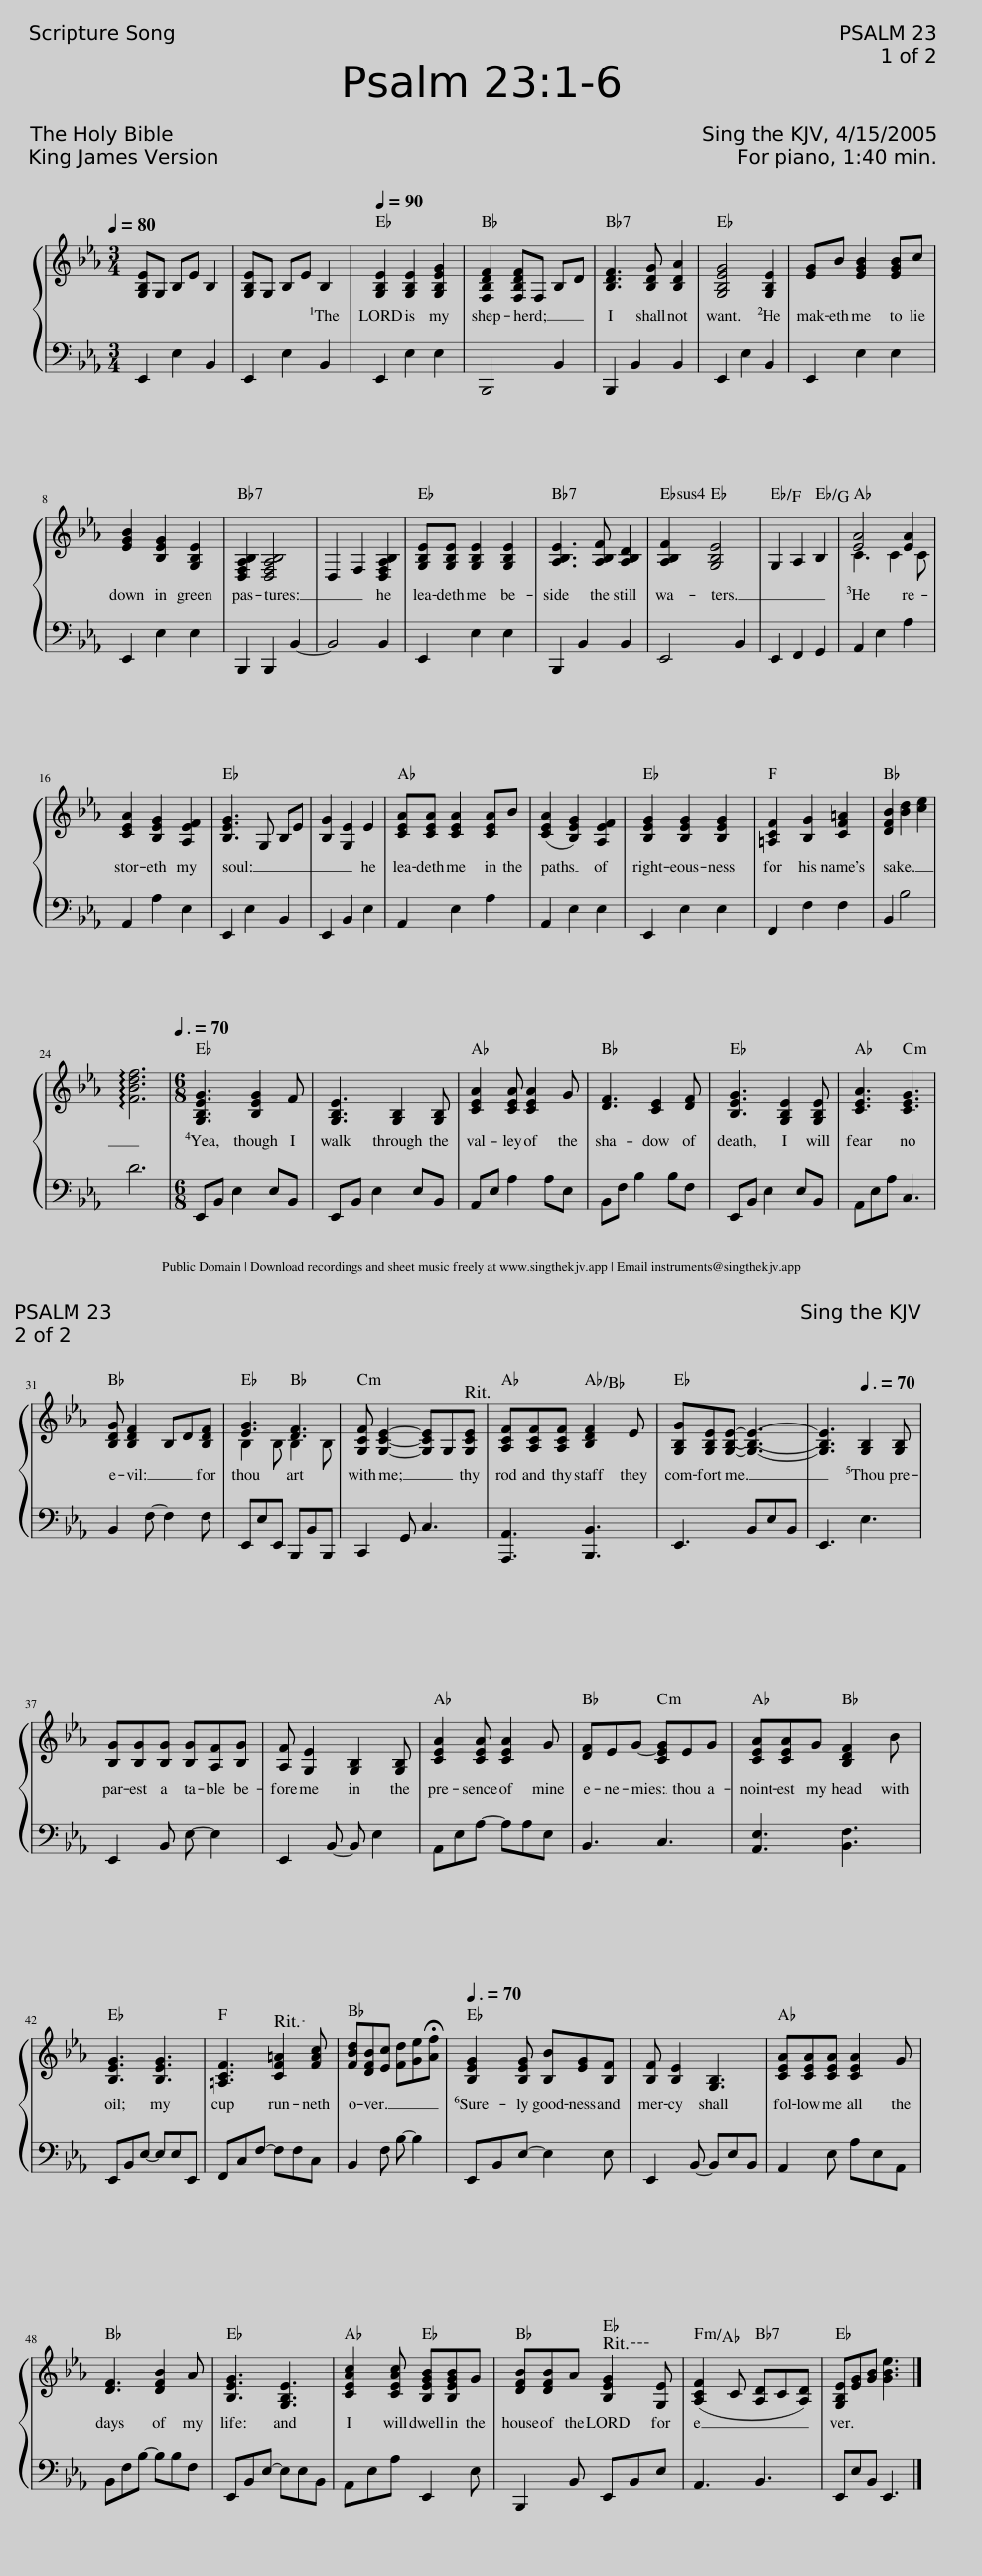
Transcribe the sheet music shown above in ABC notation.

X:1
%%score { ( 1 3 ) | 2 }
L:1/8
Q:1/4=80
M:3/4
I:linebreak $
K:Eb
V:1 treble
V:3 treble
V:2 bass
V:1
 [G,B,E]G, B,E B,2 | [G,B,E]G, B,E B,2 |[Q:1/4=90] [G,B,E]2 [G,B,E]2 [G,B,EG]2 | [F,B,DF]2 [F,B,DF]F, B,D | [B,DF]3 [B,DG] [B,DA]2 | %5
 [G,B,EG]4 [G,B,E]2 | [EG]B [EGB]2 [EGB]c |$ [EGB]2 [B,EG]2 [G,B,E]2 | [D,F,A,B,]2 [D,F,A,B,]4 | D,2 F,2 [D,F,A,B,]2 | %10
 [G,B,E][G,B,E] [G,B,E]2 [G,B,E]2 | [A,B,E]3 [A,B,F] [A,B,D]2 | [A,B,F]2 [G,B,E]4 | G,2 A,2 B,2 | [EA]4 [EA]2 |$ %15
 [CEA]2 [B,EG]2 [A,EF]2 | [B,EG]3 G, B,E | [B,G]2 [G,E]2 E2 | [CEA][CEA] [CEA]2 [CEA]B | ([CEA]2 [B,EG]2) [A,EF]2 | %20
 [B,EG]2 [B,EG]2 [B,EG]2 | [=A,CF]2 [B,G]2 [CF=A]2 | [DFB]2 [Bd]2 [ce]2 |$ !arpeggio![FBdf]6 |[M:6/8][Q:3/8=70] [G,B,EG]3 [B,EG]2 F | %25
 [G,B,E]3 [G,B,]2 [G,B,] | [CEA]2 [CEA] [CEA]2 G | [DF]3 [CE]2 [DF] | [B,EG]3 [G,B,E]2 [G,B,E] | [CEA]3 [CEG]3 |$ %30
 [B,DG] [B,DF]2 B,D[B,DF] | [EG]3 [DF]3 | [G,CF] [G,CE]2- [G,CE]G,[G,CE] | [A,CF][A,CF][A,CF] [B,DF]2 E | [G,B,G][G,B,E][G,B,E]- [G,B,E]3- | %35
 [G,B,E]3[Q:3/8=70] [G,B,]2 [G,B,] |$ [B,G][B,G][B,G] [B,G][A,F][B,G] | [A,F] [G,E]2 [G,B,]2 [G,B,] | [CEA]2 [CEA] [CEA]2 G | [DF]EG- [CEG]EG | %40
 [CEA][CEA]G [B,DF]2 B |$ [B,EG]3 [B,EG]3 | [=A,CF]3 [CF=A]2 [FAc] | [FBd][DFB][Ec] [Fd][Ge]!fermata![Af] |[Q:3/8=70] [B,EG]2 [B,EG] [B,B][EG][B,F] | %45
 [B,F] [B,E]2 [G,B,]3 | [CEA][CEA][CEA] [CEA]2 G |$ [DF]3 [DFB]2 A | [B,EG]3 [G,B,E]3 | [CEAc]2 [CEAc] [B,EGB][B,EGB]G | %50
 [DFB][DFB]A [B,EG]2 [G,E] | ([A,CF]2 C [A,D]C[A,D]) | [G,B,E][EG][GB] [GBe]3 |] %53
V:2
 E,,2 E,2 B,,2 | E,,2 E,2 B,,2 | E,,2 E,2 E,2 | B,,,4 B,,2 | B,,,2 B,,2 B,,2 | %5
 E,,2 E,2 B,,2 | E,,2 E,2 E,2 |$ E,,2 E,2 E,2 | B,,,2 B,,,2 B,,2- | B,,4 B,,2 | %10
 E,,2 E,2 E,2 | B,,,2 B,,2 B,,2 | E,,4 B,,2 | E,,2 F,,2 G,,2 | A,,2 E,2 A,2 |$ %15
 A,,2 A,2 E,2 | E,,2 E,2 B,,2 | E,,2 B,,2 E,2 | A,,2 E,2 A,2 | A,,2 E,2 E,2 | %20
 E,,2 E,2 E,2 | F,,2 F,2 F,2 | B,,2 B,4 |$ D6 |[M:6/8] E,,B,, E,2 E,B,, | %25
 E,,B,, E,2 E,B,, | A,,E, A,2 A,E, | B,,F, B,2 B,F, | E,,B,, E,2 E,B,, | A,,E,A, C,3 |$ %30
 B,,2 F,- F,2 F, | E,,E,E,, B,,,B,,B,,, | C,,2 G,, C,3 | [A,,,A,,]3 [B,,,B,,]3 | E,,3 B,,E,B,, | %35
 E,,3 E,3 |$ E,,2 B,, E,- E,2 | E,,2 B,,- B,, E,2 | A,,E,A,- A,A,E, | B,,3 C,3 | %40
 [A,,E,]3 [B,,F,]3 |$ E,,B,,E,- E,E,E,, | F,,C,F,- F,F,C, | B,,2 F, B,- B,2 | E,,B,,E,- E,2 E, | %45
 E,,2 B,,- B,,E,B,, | A,,2 E, A,E,A,, |$ B,,F,B,- B,B,F, | E,,B,,E,- E,E,B,, | A,,E,A, E,,2 E, | %50
 B,,,2 B,, E,,B,,E, | A,,3 B,,3 | E,,E,B,, E,,3 |] %53
V:3
 x6 | x6 | x6 | x6 | x6 | %5
 x6 | x6 |$ x6 | x6 | x6 | %10
 x6 | x6 | x6 | x6 | C3 C2 C |$ %15
 x6 | x6 | x6 | x6 | x6 | %20
 x6 | x6 | x6 |$ x6 |[M:6/8] x6 | %25
 x6 | x6 | x6 | x6 | x6 |$ %30
 x6 | B,2 B, B,2 B, | x6 | x6 | x6 | %35
 x6 |$ x6 | x6 | x6 | x6 | %40
 x6 |$ x6 | x6 | x6 | x6 | %45
 x6 | x6 |$ x6 | x6 | x6 | %50
 x6 | x6 | x6 |] %53
